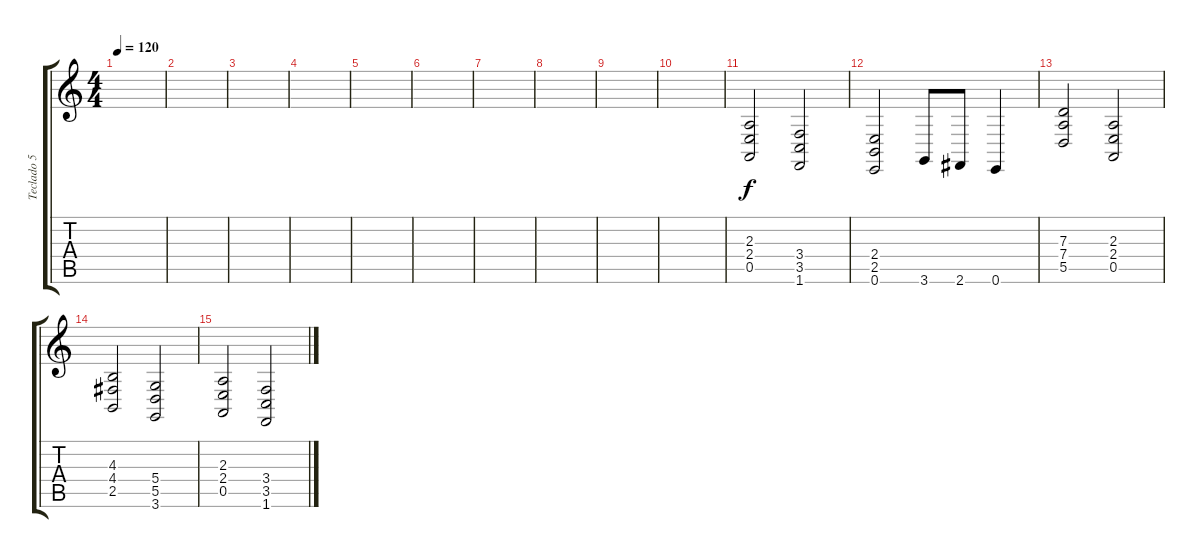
\track ("Teclado 5 (Strings)" "Teclado 5 ") {instrument stringensemble1}
\staff {score tabs}
\tuning (E4 B3 G3 D3 A2 E2) {hide}
\ts (4 4)
\tempo 120
\clef g2
\ks c
|
|
|
|
|
|
|
|
|
|
(2.3 2.4 0.5).2 (3.4 3.5 1.6).2 |
(2.4 2.5 0.6).2 3.6.8 2.6.8 0.6.4 |
(7.3 7.4 5.5).2 (2.3 2.4 0.5).2 |
(4.3 4.4 2.5).2 (5.4 5.5 3.6).2 |
(2.3 2.4 0.5).2 (3.4 3.5 1.6).2
